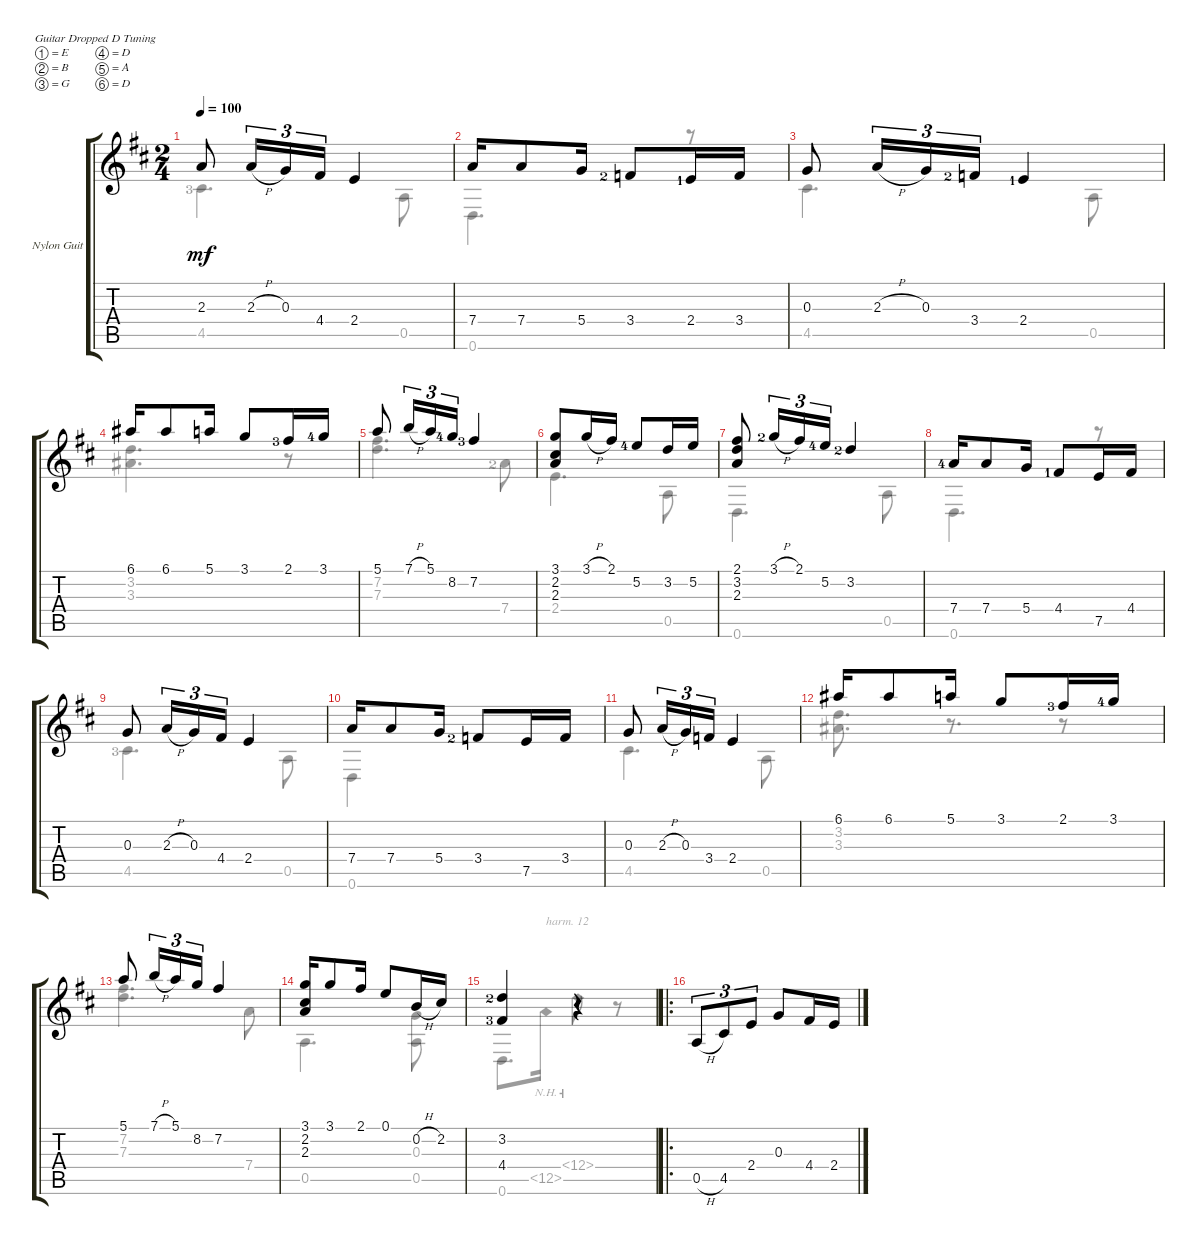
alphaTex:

\defaultSystemsLayout 4
\bracketExtendMode groupsimilarinstruments
\firstSystemTrackNameOrientation horizontal
\otherSystemsTrackNameOrientation horizontal
\track ("Nylon Guitar" "Nylon Guit") {instrument acousticguitarsteel}
\staff {score tabs}
\tuning (E4 B3 G3 D3 A2 D2)
\voice
\ts (2 4)
\tempo 100
\clef g2
\ks d
2.3.8{dy mf} 2.3{h}.16{tu (3 2)} 0.3.16{tu (3 2)} 4.4.16{tu (3 2)} 2.4.4 |
7.4.16 7.4.8 5.4.16 3.4{lf 3}.8 2.4{lf 2}.16 3.4.16 |
0.3.8 2.3{h}.16{tu (3 2)} 0.3.16{tu (3 2)} 3.4{lf 3}.16{tu (3 2)} 2.4{lf 2}.4 |
6.1.16 6.1.8 5.1.16 3.1.8 2.1{lf 4}.16 3.1{lf 5}.16 |
5.1.8 7.1{h}.16{tu (3 2)} 5.1.16{tu (3 2)} 8.2{lf 5}.16{tu (3 2)} 7.2{lf 4}.4 |
(3.1 2.2 2.3).8 3.1{h}.16 2.1.16 5.2{lf 5}.8 3.2.16 5.2.16 |
(2.1 3.2 2.3).8 3.1{h lf 3}.16{tu (3 2)} 2.1.16{tu (3 2)} 5.2{lf 5}.16{tu (3 2)} 3.2{lf 3}.4 |
7.4{lf 5}.16 7.4.8 5.4.16 4.4{lf 2}.8 7.5.16 4.4.16 |
0.3.8 2.3{h}.16{tu (3 2)} 0.3.16{tu (3 2)} 4.4.16{tu (3 2)} 2.4.4 |
7.4.16 7.4.8 5.4.16 3.4{lf 3}.8 7.5.16 3.4.16 |
0.3.8 2.3{h}.16{tu (3 2)} 0.3.16{tu (3 2)} 3.4.16{tu (3 2)} 2.4.4 |
6.1.16 6.1.8 5.1.16 3.1.8 2.1{lf 4}.16 3.1{lf 5}.16 |
5.1.8 7.1{h}.16{tu (3 2)} 5.1.16{tu (3 2)} 8.2.16{tu (3 2)} 7.2.4 |
(3.1 2.2 2.3).16 3.1.8 2.1.16 0.1.8 0.2{h}.16 2.2.16 |
(3.2{lf 3} 4.4{lf 4}).4 r.4 |
\ro
0.5{h}.8{tu (3 2)} 4.5.8{tu (3 2)} 2.4.8{tu (3 2)} 0.3.8 4.4.16 2.4.16
\voice
\clef g2
\ottava regular
\simile none
\ks d
4.5{lf 4}.4{d dy mf} 0.5.8 |
0.6.4{d} r.8 |
4.5.4{d} 0.5.8 |
(3.2 3.3).4{d} r.8 |
(7.2 7.3).4{d} 7.4{lf 3}.8 |
2.4.4{d} 0.5.8 |
0.6.4{d} 0.5.8 |
0.6.4{d} r.8 |
4.5{lf 4}.4{d} 0.5.8 |
0.6.4 |
4.5.4{d} 0.5.8 |
(3.2 3.3).8{d} r.8{d} r.8 |
(7.2 7.3).4{d} 7.4.8 |
0.5.4{d} (0.5 0.3).8 |
0.6.8{d} 12.5{nh}.16{txt "harm. 12"} 12.4{nh}.8 r.8 |
